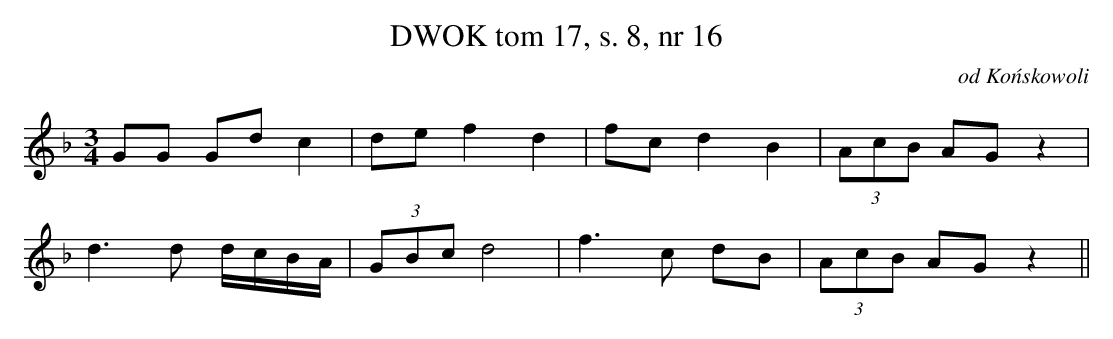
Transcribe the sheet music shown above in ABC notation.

X:1
T:DWOK tom 17, s. 8, nr 16
O:od Końskowoli
L:1/16
M:3/4
K:F
G2G2 G2d2 c4|d2e2 f4 d4|f2c2 d4 B4| (3A2c2B2 A2G2 z4|
d6d2 dcBA| (3G2B2c2 d8|f6c2 d2B2| (3A2c2B2 A2G2 z4||
